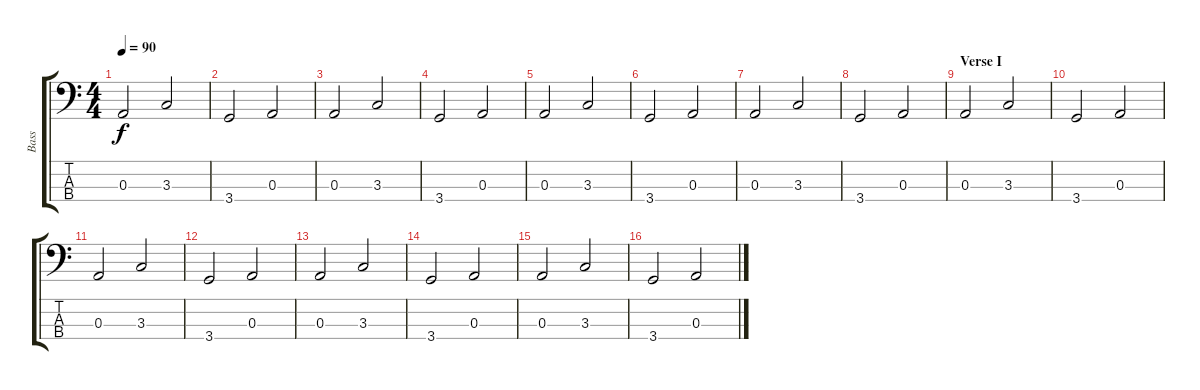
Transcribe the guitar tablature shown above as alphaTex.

\track ("Bass" "Bass") {instrument electricbassfinger}
\staff {score tabs}
\tuning (G2 D2 A1 E1) {hide}
\ts (4 4)
\tempo 90
\clef f4
\ks c
0.3.2{dy f instrument electricbassfinger} 3.3.2 |
3.4.2 0.3.2 |
0.3.2 3.3.2 |
3.4.2 0.3.2 |
0.3.2 3.3.2 |
3.4.2 0.3.2 |
0.3.2 3.3.2 |
3.4.2 0.3.2 |
\section ("" "Verse I")
0.3.2 3.3.2 |
3.4.2 0.3.2 |
0.3.2 3.3.2 |
3.4.2 0.3.2 |
0.3.2 3.3.2 |
3.4.2 0.3.2 |
0.3.2 3.3.2 |
3.4.2 0.3.2
